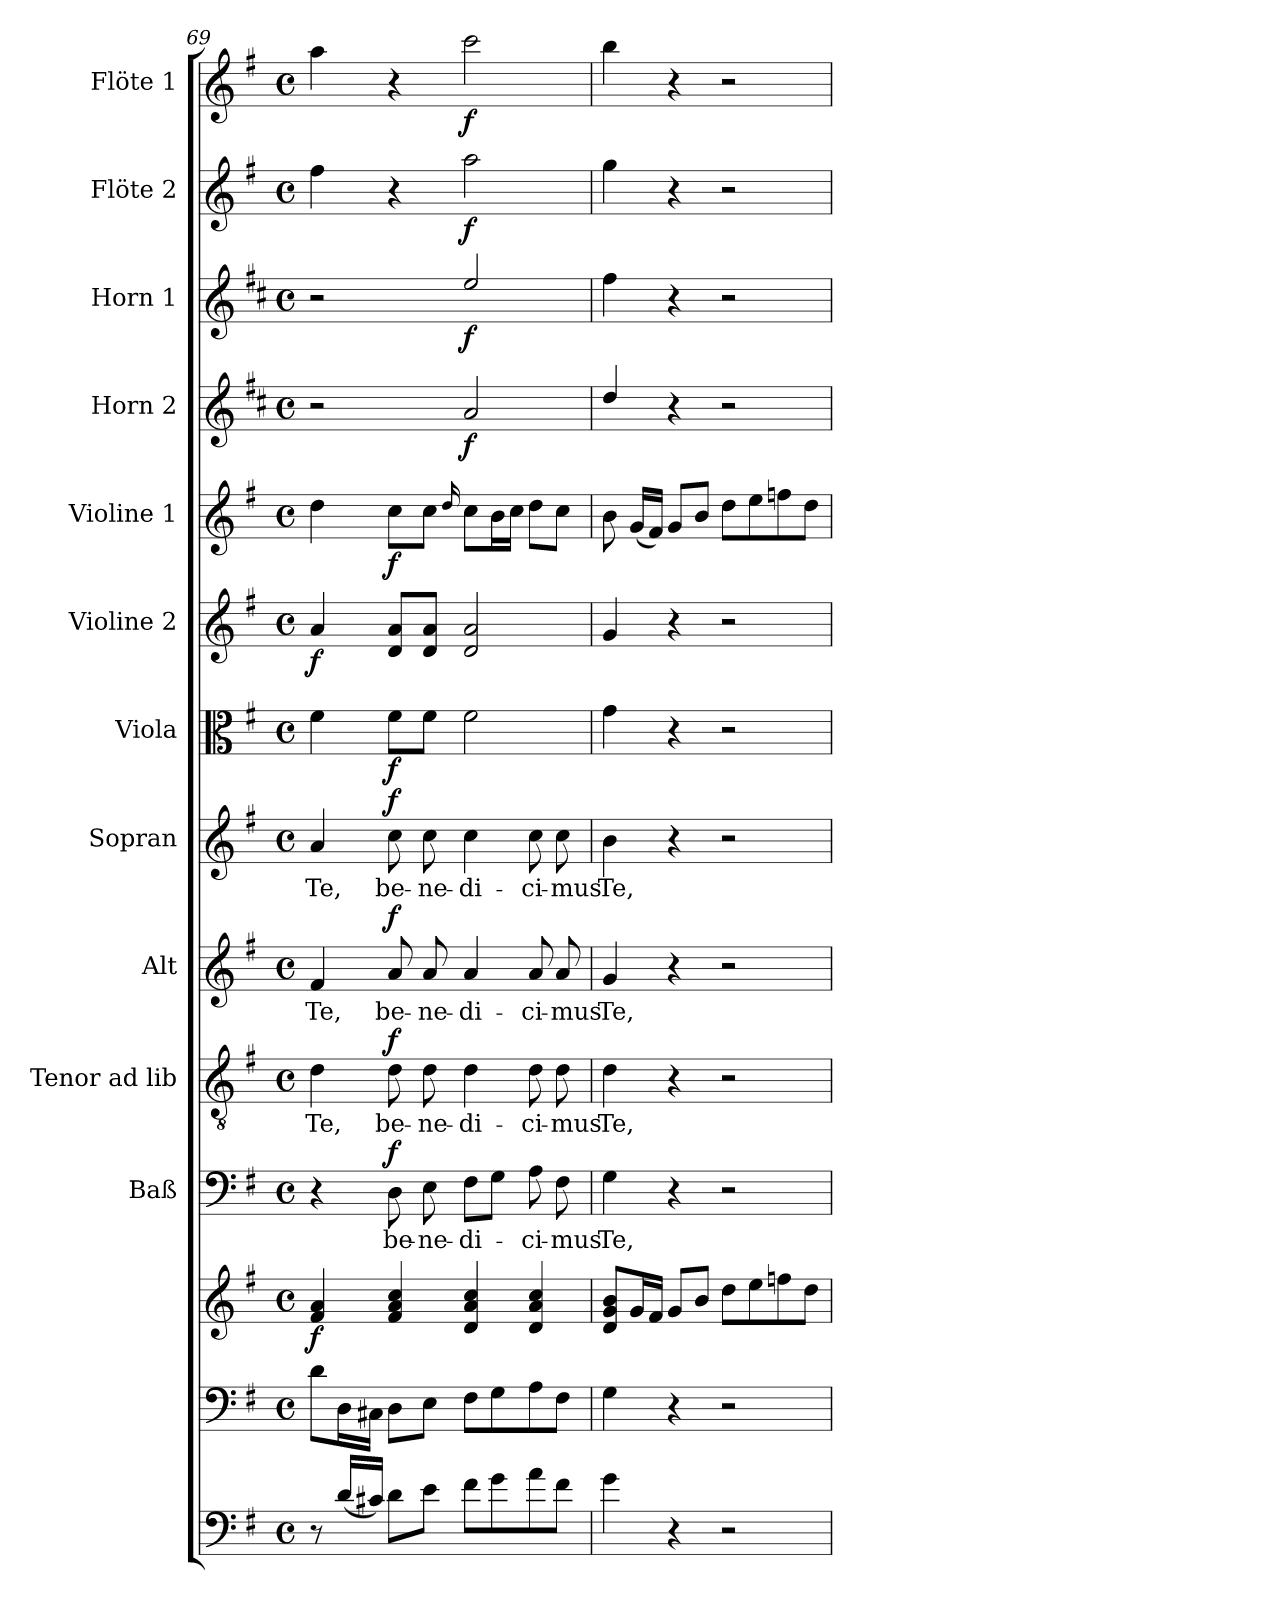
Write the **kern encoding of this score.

**kern	**kern	**kern	**dynam	**kern	**text	**dynam	**kern	**text	**dynam	**kern	**text	**dynam	**kern	**text	**dynam	**kern	**dynam	**kern	**dynam	**kern	**dynam	**kern	**dynam	**kern	**dynam	**kern	**dynam	**kern	**dynam
*part13	*part12	*part12	*part12	*part11	*part11	*part11	*part10	*part10	*part10	*part9	*part9	*part9	*part8	*part8	*part8	*part7	*part7	*part6	*part6	*part5	*part5	*part4	*part4	*part3	*part3	*part2	*part2	*part1	*part1
*staff14	*staff13	*staff12	*staff12/13	*staff11	*staff11	*staff11	*staff10	*staff10	*staff10	*staff9	*staff9	*staff9	*staff8	*staff8	*staff8	*staff7	*staff7	*staff6	*staff6	*staff5	*staff5	*staff4	*staff4	*staff3	*staff3	*staff2	*staff2	*staff1	*staff1
*	*	*	*	*I"Baß	*	*	*I"Tenor ad lib	*	*	*I"Alt	*	*	*I"Sopran	*	*	*I"Viola	*	*I"Violine 2	*	*I"Violine 1	*	*I"Horn 2	*	*I"Horn 1	*	*I"Flöte 2	*	*I"Flöte 1	*
*	*	*	*	*I'Baß	*	*	*I'Ten	*	*	*I'Alt	*	*	*I'Sop	*	*	*I'Vla.	*	*I'Vln. 2	*	*I'Vln. 1	*	*I'Hrn. 2	*	*I'Hrn. 1	*	*I'Fl. 2	*	*I'Fl. 1	*
!!LO:PB:g=z
*clefF4	*clefF4	*clefG2	*	*clefF4	*	*	*clefGv2	*	*	*clefG2	*	*	*clefG2	*	*	*clefC3	*	*clefG2	*	*clefG2	*	*clefG2	*	*clefG2	*	*clefG2	*	*clefG2	*
*ITrd7c12	*	*	*	*	*	*	*	*	*	*	*	*	*	*	*	*	*	*	*	*	*	*ITrd4c7	*	*ITrd4c7	*	*	*	*	*
*k[f#]	*k[f#]	*k[f#]	*	*k[f#]	*	*	*k[f#]	*	*	*k[f#]	*	*	*k[f#]	*	*	*k[f#]	*	*k[f#]	*	*k[f#]	*	*k[f#]	*	*k[f#]	*	*k[f#]	*	*k[f#]	*
*G:	*G:	*G:	*	*G:	*	*	*G:	*	*	*G:	*	*	*G:	*	*	*G:	*	*G:	*	*G:	*	*G:	*	*G:	*	*G:	*	*G:	*
*M4/4	*M4/4	*M4/4	*	*M4/4	*	*	*M4/4	*	*	*M4/4	*	*	*M4/4	*	*	*M4/4	*	*M4/4	*	*M4/4	*	*M4/4	*	*M4/4	*	*M4/4	*	*M4/4	*
*met(c)	*met(c)	*met(c)	*	*met(c)	*	*	*met(c)	*	*	*met(c)	*	*	*met(c)	*	*	*met(c)	*	*met(c)	*	*met(c)	*	*met(c)	*	*met(c)	*	*met(c)	*	*met(c)	*
=69	=69	=69	=69	=69	=69	=69	=69	=69	=69	=69	=69	=69	=69	=69	=69	=69	=69	=69	=69	=69	=69	=69	=69	=69	=69	=69	=69	=69	=69
!	!	!	!LO:DY:b	!	!	!	!	!LO:LY:b	!	!	!LO:LY:b	!	!	!LO:LY:b	!	!	!	!	!LO:DY:b	!	!	!	!	!	!	!	!	!	!
8r	8d\L	4f#/ 4a/	f	4r	.	.	4d\	Te,	.	4f#/	Te,	.	4a/	Te,	.	4f#\	.	4a/	f	4dd\	.	2r	.	2r	.	4ff#\	.	4aa\	.
(<16D/LL	16D\L	.	.	.	.	.	.	.	.	.	.	.	.	.	.	.	.	.	.	.	.	.	.	.	.	.	.	.	.
16C#X/JJ)	16C#X\JJ	.	.	.	.	.	.	.	.	.	.	.	.	.	.	.	.	.	.	.	.	.	.	.	.	.	.	.	.
!	!	!	!	!	!LO:LY:b	!LO:DY:a	!	!LO:LY:b	!LO:DY:a	!	!LO:LY:b	!LO:DY:a	!	!LO:LY:b	!LO:DY:a	!	!LO:DY:b	!	!	!	!LO:DY:b	!	!	!	!	!	!	!	!
8D\L	8D\L	4f#/ 4a/ 4cc/	.	8D\	be-	f	8d\	be-	f	8a/	be-	f	8cc\	be-	f	8f#\L	f	8d/ 8a/L	.	8cc\L	f	.	.	.	.	4r	.	4r	.
!	!	!	!	!	!LO:LY:b	!	!	!LO:LY:b	!	!	!LO:LY:b	!	!	!LO:LY:b	!	!	!	!	!	!	!	!	!	!	!	!	!	!	!
8E\J	8E\J	.	.	8E\	-ne-	.	8d\	-ne-	.	8a/	-ne-	.	8cc\	-ne-	.	8f#\J	.	8d/ 8a/J	.	8cc\J	.	.	.	.	.	.	.	.	.
.	.	.	.	.	.	.	.	.	.	.	.	.	.	.	.	.	.	.	.	16qqdd/	.	.	.	.	.	.	.	.	.
!	!	!	!	!	!LO:LY:b	!	!	!LO:LY:b	!	!	!LO:LY:b	!	!	!LO:LY:b	!	!	!	!	!	!	!	!	!LO:DY:b	!	!LO:DY:b	!	!LO:DY:b	!	!LO:DY:b
8F#\L	8F#\L	4d/ 4a/ 4cc/	.	8F#\L	-di-	.	4d\	-di-	.	4a/	-di-	.	4cc\	-di-	.	2f#\	.	2d/ 2a/	.	8cc\L	.	2d/	f	2a/	f	2aa\	f	2ccc\	f
8G\	8G\	.	.	8G\J	.	.	.	.	.	.	.	.	.	.	.	.	.	.	.	16b\L	.	.	.	.	.	.	.	.	.
.	.	.	.	.	.	.	.	.	.	.	.	.	.	.	.	.	.	.	.	16cc\JJ	.	.	.	.	.	.	.	.	.
!	!	!	!	!	!LO:LY:b	!	!	!LO:LY:b	!	!	!LO:LY:b	!	!	!LO:LY:b	!	!	!	!	!	!	!	!	!	!	!	!	!	!	!
8A\	8A\	4d/ 4a/ 4cc/	.	8A\	-ci-	.	8d\	-ci-	.	8a/	-ci-	.	8cc\	-ci-	.	.	.	.	.	8dd\L	.	.	.	.	.	.	.	.	.
!	!	!	!	!	!LO:LY:b	!	!	!LO:LY:b	!	!	!LO:LY:b	!	!	!LO:LY:b	!	!	!	!	!	!	!	!	!	!	!	!	!	!	!
8F#\J	8F#\J	.	.	8F#\	-mus	.	8d\	-mus	.	8a/	-mus	.	8cc\	-mus	.	.	.	.	.	8cc\J	.	.	.	.	.	.	.	.	.
=70	=70	=70	=70	=70	=70	=70	=70	=70	=70	=70	=70	=70	=70	=70	=70	=70	=70	=70	=70	=70	=70	=70	=70	=70	=70	=70	=70	=70	=70
!	!	!	!	!	!LO:LY:b	!	!	!LO:LY:b	!	!	!LO:LY:b	!	!	!LO:LY:b	!	!	!	!	!	!	!	!	!	!	!	!	!	!	!
4G\	4G\	8d/ 8g/ 8b/L	.	4G\	Te,	.	4d\	Te,	.	4g/	Te,	.	4b\	Te,	.	4g\	.	4g/	.	8b\	.	4g/	.	4b\	.	4gg\	.	4bb\	.
.	.	16g/L	.	.	.	.	.	.	.	.	.	.	.	.	.	.	.	.	.	(<16g/LL	.	.	.	.	.	.	.	.	.
.	.	16f#/JJ	.	.	.	.	.	.	.	.	.	.	.	.	.	.	.	.	.	16f#/JJ)	.	.	.	.	.	.	.	.	.
4r	4r	8g/L	.	4r	.	.	4r	.	.	4r	.	.	4r	.	.	4r	.	4r	.	8g/L	.	4r	.	4r	.	4r	.	4r	.
.	.	8b/J	.	.	.	.	.	.	.	.	.	.	.	.	.	.	.	.	.	8b/J	.	.	.	.	.	.	.	.	.
2r	2r	8dd\L	.	2r	.	.	2r	.	.	2r	.	.	2r	.	.	2r	.	2r	.	8dd\L	.	2r	.	2r	.	2r	.	2r	.
.	.	8ee\	.	.	.	.	.	.	.	.	.	.	.	.	.	.	.	.	.	8ee\	.	.	.	.	.	.	.	.	.
.	.	8ffn\	.	.	.	.	.	.	.	.	.	.	.	.	.	.	.	.	.	8ffn\	.	.	.	.	.	.	.	.	.
.	.	8dd\J	.	.	.	.	.	.	.	.	.	.	.	.	.	.	.	.	.	8dd\J	.	.	.	.	.	.	.	.	.
=	=	=	=	=	=	=	=	=	=	=	=	=	=	=	=	=	=	=	=	=	=	=	=	=	=	=	=	=	=
*-	*-	*-	*-	*-	*-	*-	*-	*-	*-	*-	*-	*-	*-	*-	*-	*-	*-	*-	*-	*-	*-	*-	*-	*-	*-	*-	*-	*-	*-
